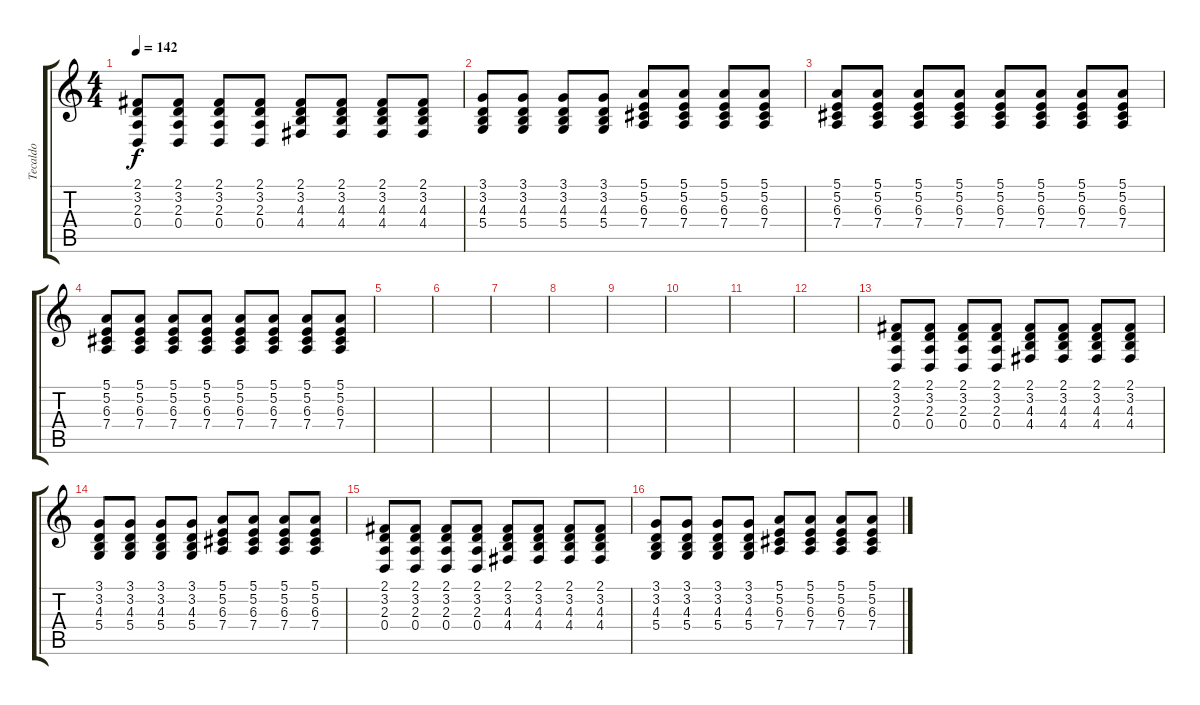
\track ("Tecaldo" "Tecaldo") {instrument electricpiano1}
\staff {score tabs}
\tuning (E4 B3 G3 D3 A2 E2) {hide}
\ts (4 4)
\tempo 142
\clef g2
\ks c
(2.1 3.2 2.3 0.4).8{dy f} (2.1 3.2 2.3 0.4).8 (2.1 3.2 2.3 0.4).8 (2.1 3.2 2.3 0.4).8 (2.1 3.2 4.3 4.4).8 (2.1 3.2 4.3 4.4).8 (2.1 3.2 4.3 4.4).8 (2.1 3.2 4.3 4.4).8 |
(3.1 3.2 4.3 5.4).8 (3.1 3.2 4.3 5.4).8 (3.1 3.2 4.3 5.4).8 (3.1 3.2 4.3 5.4).8 (5.1 5.2 6.3 7.4).8 (5.1 5.2 6.3 7.4).8 (5.1 5.2 6.3 7.4).8 (5.1 5.2 6.3 7.4).8 |
(5.1 5.2 6.3 7.4).8 (5.1 5.2 6.3 7.4).8 (5.1 5.2 6.3 7.4).8 (5.1 5.2 6.3 7.4).8 (5.1 5.2 6.3 7.4).8 (5.1 5.2 6.3 7.4).8 (5.1 5.2 6.3 7.4).8 (5.1 5.2 6.3 7.4).8 |
(5.1 5.2 6.3 7.4).8 (5.1 5.2 6.3 7.4).8 (5.1 5.2 6.3 7.4).8 (5.1 5.2 6.3 7.4).8 (5.1 5.2 6.3 7.4).8 (5.1 5.2 6.3 7.4).8 (5.1 5.2 6.3 7.4).8 (5.1 5.2 6.3 7.4).8 |
|
|
|
|
|
|
|
|
(2.1 3.2 2.3 0.4).8 (2.1 3.2 2.3 0.4).8 (2.1 3.2 2.3 0.4).8 (2.1 3.2 2.3 0.4).8 (2.1 3.2 4.3 4.4).8 (2.1 3.2 4.3 4.4).8 (2.1 3.2 4.3 4.4).8 (2.1 3.2 4.3 4.4).8 |
(3.1 3.2 4.3 5.4).8 (3.1 3.2 4.3 5.4).8 (3.1 3.2 4.3 5.4).8 (3.1 3.2 4.3 5.4).8 (5.1 5.2 6.3 7.4).8 (5.1 5.2 6.3 7.4).8 (5.1 5.2 6.3 7.4).8 (5.1 5.2 6.3 7.4).8 |
(2.1 3.2 2.3 0.4).8 (2.1 3.2 2.3 0.4).8 (2.1 3.2 2.3 0.4).8 (2.1 3.2 2.3 0.4).8 (2.1 3.2 4.3 4.4).8 (2.1 3.2 4.3 4.4).8 (2.1 3.2 4.3 4.4).8 (2.1 3.2 4.3 4.4).8 |
(3.1 3.2 4.3 5.4).8 (3.1 3.2 4.3 5.4).8 (3.1 3.2 4.3 5.4).8 (3.1 3.2 4.3 5.4).8 (5.1 5.2 6.3 7.4).8 (5.1 5.2 6.3 7.4).8 (5.1 5.2 6.3 7.4).8 (5.1 5.2 6.3 7.4).8
